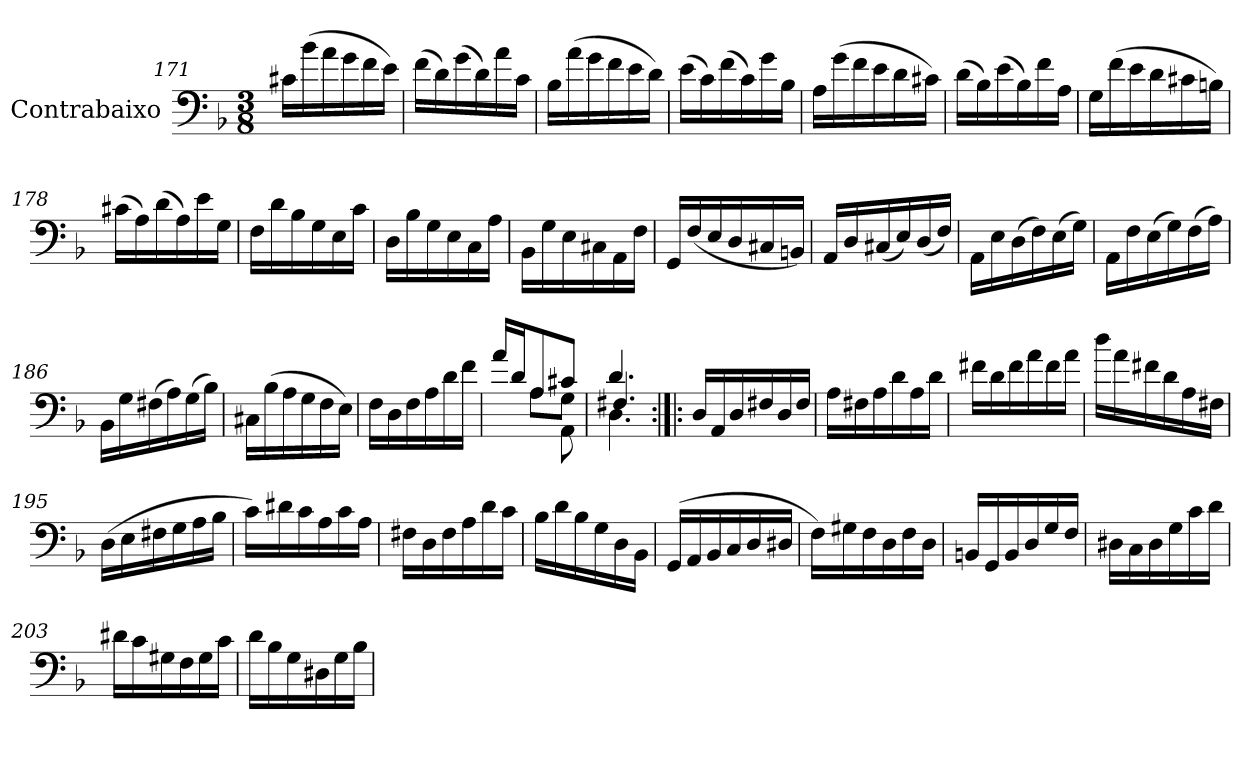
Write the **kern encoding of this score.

**kern
*part1
*staff1
*I"Contrabaixo
*I'Cb.
*clefF4
*ITrd7c12
*k[b-]
*M3/8
=171
16C#X\LL
(>16B-\
16A\
16G\
16F\
16E\JJ)
=172
(>16F\LL
16D\)
(>16G\
16D\)
16A\
16C\JJ
=173
16BB-\LL
(>16A\
16G\
16F\
16E\
16D\JJ)
=174
(>16E\LL
16C\)
(>16F\
16C\)
16G\
16BB-\JJ
=175
16AA\LL
(>16G\
16F\
16E\
16D\
16C#X\JJ)
!!LO:LB:g=z
=176
(>16D\LL
16BB-\)
(>16E\
16BB-\)
16F\
16AA\JJ
=177
16GG\LL
(>16F\
16E\
16D\
16C#X\
16BBn\JJ)
=178
(>16C#X\LL
16AA\)
(>16D\
16AA\)
16E\
16GG\JJ
=179
16FF\LL
16D\
16BB-\
16GG\
16EE\
16C\JJ
=180
16DD\LL
16BB-\
16GG\
16EE\
16CC\
16AA\JJ
=181
16BBB-\LL
16GG\
16EE\
16CC#X\
16AAA\
16FF\JJ
=182
16GGG/LL
(<16FF/
16EE/
16DD/
16CC#X/
16BBBn/JJ)
!!LO:LB:g=z
=183
16AAA/LL
16DD/
(<16CC#X/
16EE/)
(<16DD/
16FF/JJ)
=184
16AAA\LL
16EE\
(>16DD\
16FF\)
(>16EE\
16GG\JJ)
=185
16AAA\LL
16FF\
(>16EE\
16GG\)
(>16FF\
16AA\JJ)
=186
16BBB-\LL
16GG\
(>16FF#X\
16AA\)
(>16GG\
16BB-\JJ)
=187
16CC#X\LL
(>16BB-\
16AA\
16GG\
16FF\
16EE\JJ)
=188
16FF\LL
16DD\
16FF\
16AA\
16D\
16F\JJ
=189
*^
*	*^
16A/LL	8ryy	8ryy
16D/J	.	.
8AA/	8AA\L	8ryy
8C#X/J	8GG\J	8AAA\
=190	=190	=190
4.D/	4.DD\	4.FF#X/
*v	*v	*v
!!LO:LB:g=z
=191:|!|:
16DD/LL
16AAA/
16DD/
16FF#X/
16DD/
16FF#/JJ
=192
16AA\LL
16FF#X\
16AA\
16D\
16AA\
16D\JJ
=193
16F#X\LL
16D\
16F#\
16A\
16F#\
16A\JJ
=194
16d\LL
16A\
16F#X\
16D\
16AA\
16FF#X\JJ
=195
(>16DD\LL
16EE\
16FF#X\
16GG\
16AA\
16BB-\JJ
=196
16C\LL)
16D#X\
16C\
16AA\
16C\
16AA\JJ
=197
16FF#X\LL
16DD\
16FF#\
16AA\
16D\
16C\JJ
!!LO:LB:g=z
=198
16BB-\LL
16D\
16BB-\
16GG\
16DD\
16BBB-\JJ
=199
(<16GGG/LL
16AAA/
16BBB-/
16CC/
16DD/
16DD#X/JJ
=200
16FF\LL)
16GG#X\
16FF\
16DD\
16FF\
16DD\JJ
=201
16BBBn/LL
16GGG/
16BBB/
16DD/
16GG/
16FF/JJ
=202
16DD#X\LL
16CC\
16DD#\
16GG\
16C\
16D\JJ
=203
16D#X\LL
16C\
16GG#X\
16FF\
16GG#\
16C\JJ
=204
16D\LL
16BB-\
16GG\
16DD#X\
16GG\
16BB-\JJ
=
*-
